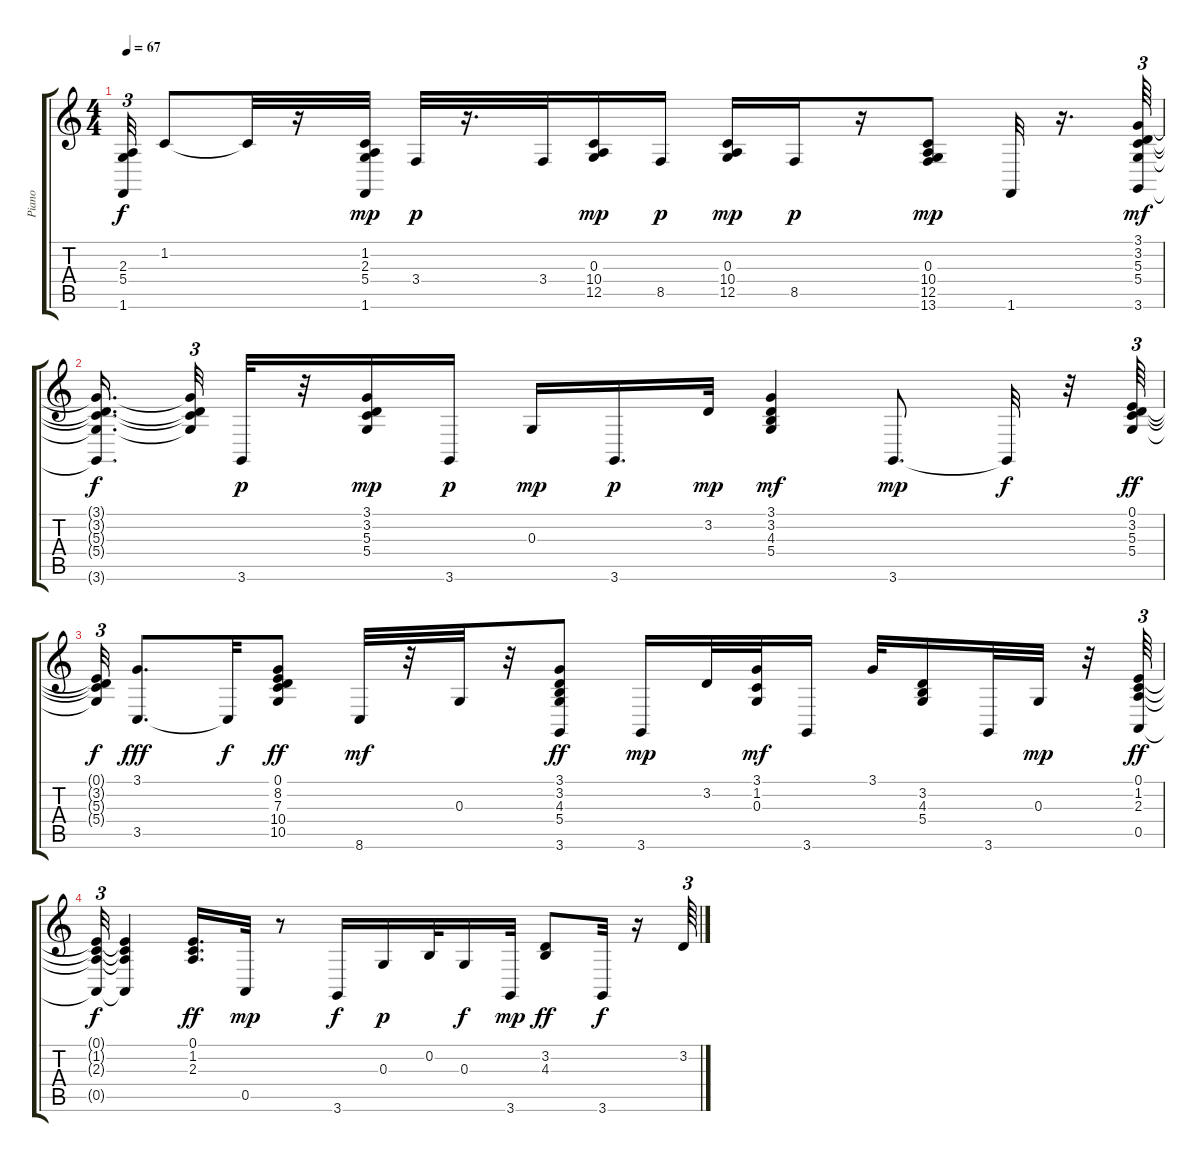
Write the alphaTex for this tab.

\track ("Piano" "Piano") {instrument acousticgrandpiano}
\staff {score tabs}
\tuning (E4 B3 G3 D3 A2 E2) {hide}
\ts (4 4)
\tempo 67
\clef g2
\ks c
(2.3{t} 5.4{t} 1.6{t}).32{tu (3 2) dy f} 1.2.8 1.2{t}.32 r.16 (1.2 2.3 5.4 1.6).32{dy mp} 3.4.32{dy p} r.16{d} 3.4.32 (0.3 10.4 12.5).16{dy mp} 8.5.16{dy p} (0.3 10.4 12.5).16{dy mp} 8.5.16{dy p} r.16 (0.3 10.4 12.5 13.6).8{dy mp} 1.6.32 r.16{d} (3.1 3.2 5.3 5.4 3.6).64{tu (3 2) dy mf} |
(3.1{t} 3.2{t} 5.3{t} 5.4{t} 3.6{t}).16{d dy f beam splitsecondary} (3.1{t} 3.2{t} 5.3{t} 5.4{t}).32{tu (3 2)} 3.6.32{dy p} r.32 (3.1 3.2 5.3 5.4).16{dy mp} 3.6.16{dy p} 0.3.16{dy mp} 3.6.16{d dy p} 3.2.32{dy mp} (3.1 3.2 4.3 5.4).4{dy mf} 3.6.8{d dy mp} 3.6{t}.32{dy f} r.32 (0.1 3.2 5.3 5.4).64{tu (3 2) dy ff} |
(0.1{t} 3.2{t} 5.3{t} 5.4{t}).32{tu (3 2) dy f} (3.1 3.5).8{d dy fff} 3.5{t}.32{dy f} (0.1 8.2 7.3 10.4 10.5).8{dy ff} 8.6.32{dy mf} r.32 0.3.32 r.32 (3.1 3.2 4.3 5.4 3.6).8{dy ff} 3.6.16{dy mp} 3.2.32 (3.1 1.2 0.3).32{dy mf} 3.6.16 3.1.32 (3.2 4.3 5.4).16 3.6.32 0.3.32{dy mp} r.32 (0.1 1.2 2.3 0.5).64{tu (3 2) dy ff} |
(0.1{t} 1.2{t} 2.3{t} 0.5{t}).32{tu (3 2) dy f} (0.1{t} 1.2{t} 2.3{t} 0.5{t}).4 (0.1 1.2 2.3).16{d dy ff} 0.5.32{dy mp} r.8 3.6.16{dy f} 0.3.16{dy p} 0.2.32 0.3.16{dy f} 3.6.32{dy mp} (3.2 4.3).8{dy ff} 3.6.32{dy f} r.16 3.2.64{tu (3 2)}
